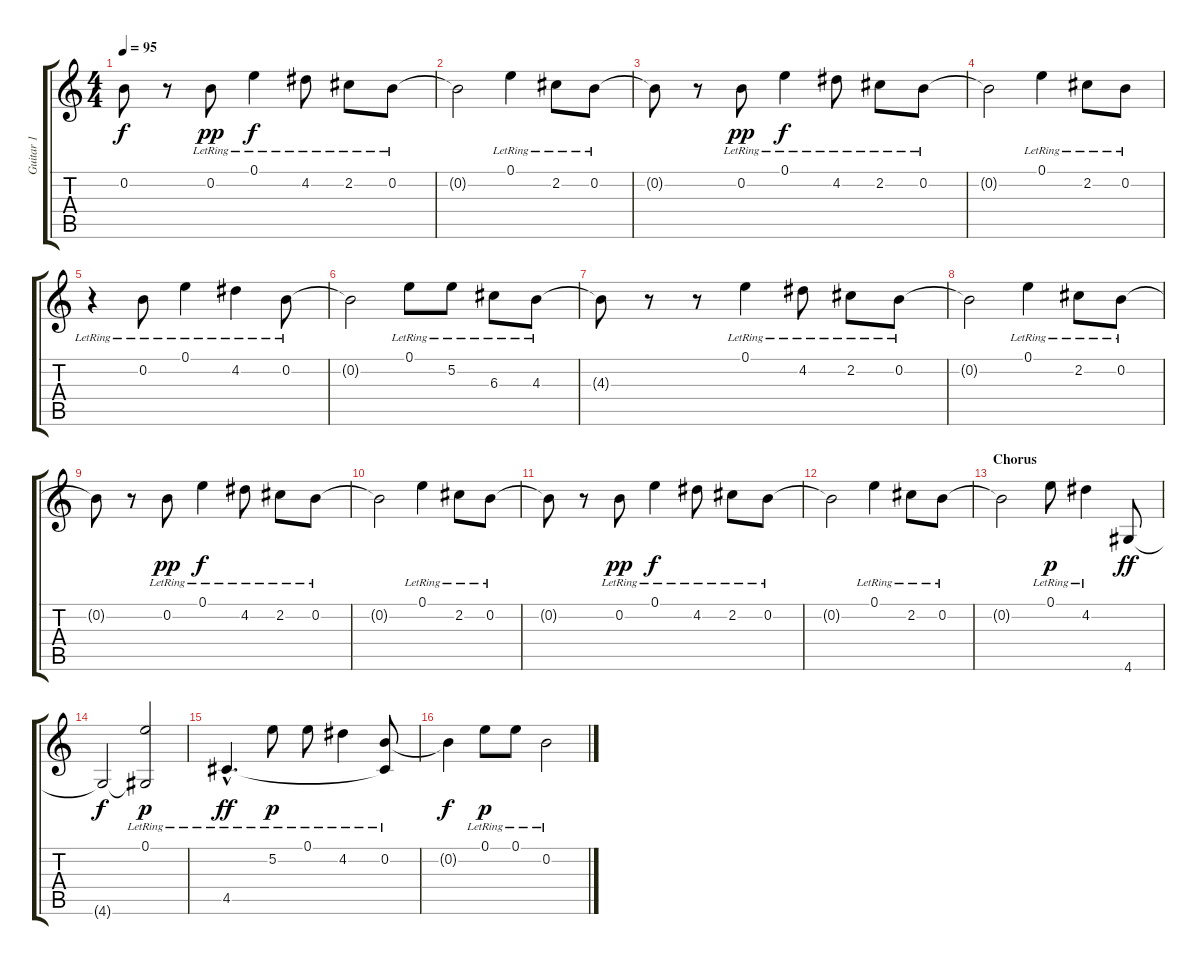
\track ("Guitar 1" "Guitar 1") {instrument acousticguitarsteel}
\staff {score tabs}
\tuning (E4 B3 G3 D3 A2 E2) {hide}
\ts (4 4)
\tempo 95
\clef g2
\ks c
0.2{t}.8{dy f} r.8 0.2{lr}.8{dy pp} 0.1{lr}.4{dy f volume 8} 4.2{lr}.8 2.2{lr}.8 0.2{lr}.8 |
0.2{t}.2 0.1{lr}.4{volume 5} 2.2{lr}.8 0.2{lr}.8 |
0.2{t}.8 r.8 0.2{lr}.8{dy pp} 0.1{lr}.4{dy f volume 8} 4.2{lr}.8 2.2{lr}.8 0.2{lr}.8 |
0.2{t}.2 0.1{lr}.4{volume 5} 2.2{lr}.8 0.2{lr}.8 |
r.4 0.2{lr}.8 0.1{lr}.4{volume 8} 4.2{lr}.4 0.2{lr}.8 |
0.2{t}.2 0.1{lr}.8{volume 5} 5.2{lr}.8 6.3{lr}.8 4.3{lr}.8 |
4.3{t}.8 r.8 r.8 0.1{lr}.4{volume 8} 4.2{lr}.8 2.2{lr}.8 0.2{lr}.8 |
0.2{t}.2 0.1{lr}.4{volume 5} 2.2{lr}.8 0.2{lr}.8 |
0.2{t}.8 r.8 0.2{lr}.8{dy pp} 0.1{lr}.4{dy f volume 8} 4.2{lr}.8 2.2{lr}.8 0.2{lr}.8 |
0.2{t}.2 0.1{lr}.4{volume 5} 2.2{lr}.8 0.2{lr}.8 |
0.2{t}.8 r.8 0.2{lr}.8{dy pp} 0.1{lr}.4{dy f volume 8} 4.2{lr}.8 2.2{lr}.8 0.2{lr}.8 |
0.2{t}.2 0.1{lr}.4{volume 5} 2.2{lr}.8 0.2{lr}.8 |
\section ("" "Chorus")
0.2{t}.2{volume 11} 0.1{lr}.8{dy p} 4.2{lr}.4 4.6.8{dy ff} |
4.6{t}.2{dy f} (0.1{lr} 4.6{t}).2{dy p} |
4.5{hac lr}.4{d dy ff volume 13} 5.2{lr}.8{dy p} 0.1{lr}.8 4.2{lr}.4 (0.2{lr} 4.5{t}).8 |
0.2{t}.4{dy f} 0.1{lr}.8{dy p} 0.1{lr}.8 0.2{lr}.2
